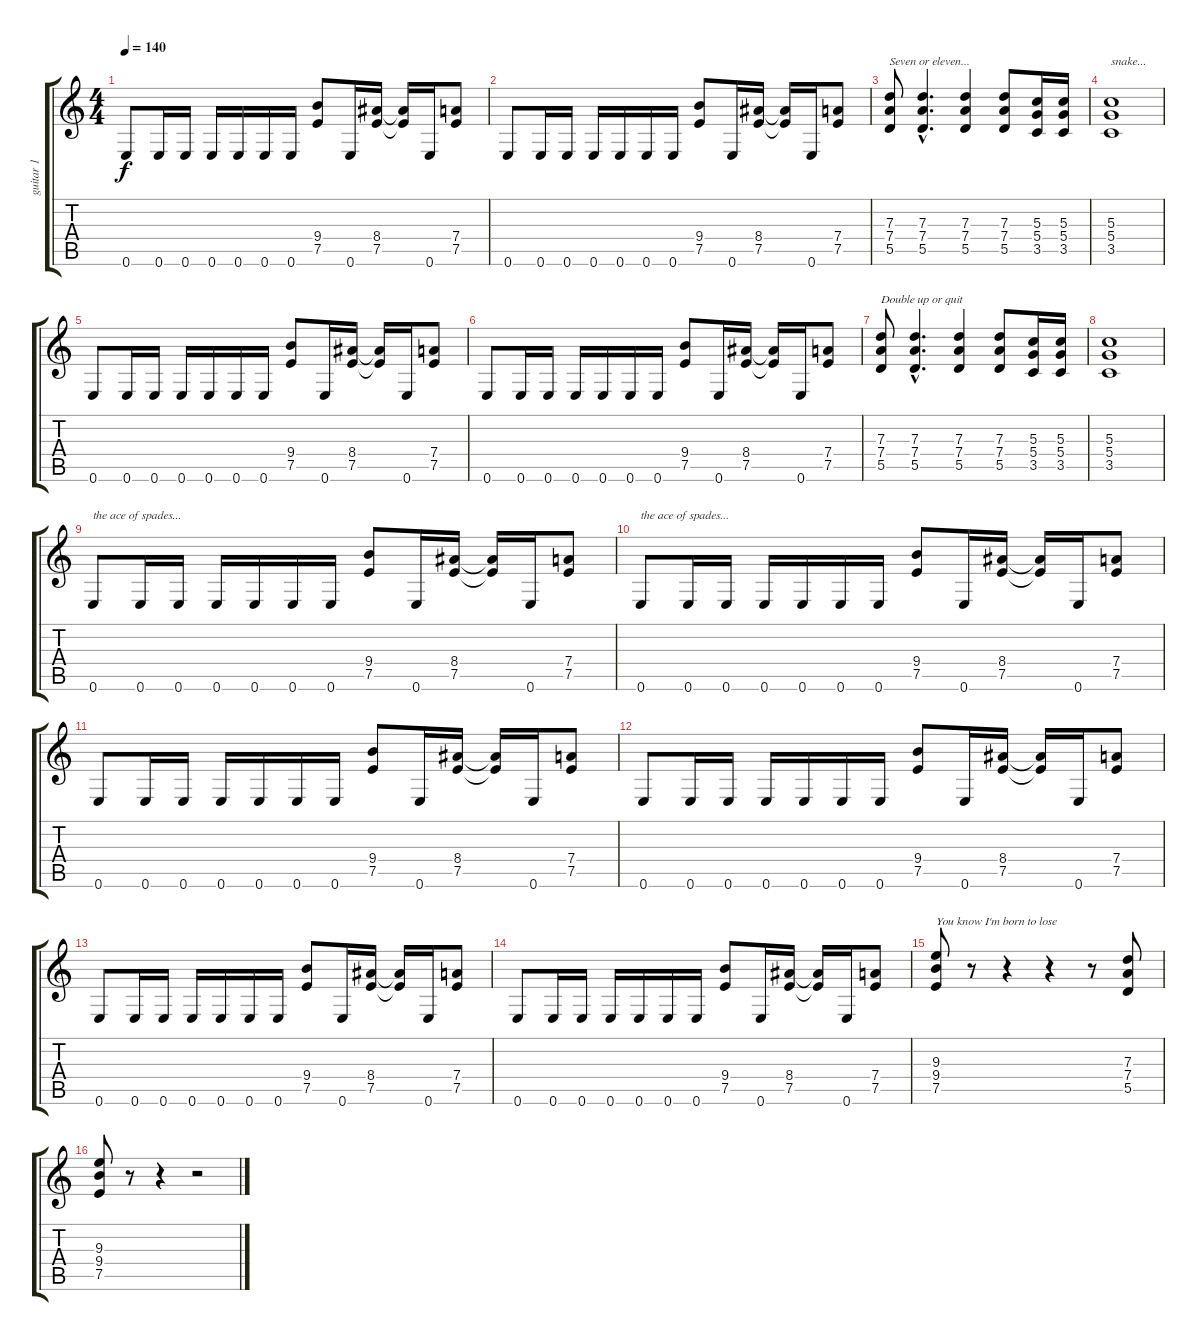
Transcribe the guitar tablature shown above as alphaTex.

\track ("guitar 1" "guitar 1") {instrument distortionguitar}
\staff {score tabs}
\tuning (E4 B3 G3 D3 A2 E2) {hide}
\ts (4 4)
\tempo 140
\clef g2
\ks c
0.6.8{dy f} 0.6.16 0.6.16 0.6.16 0.6.16 0.6.16 0.6.16 (9.4 7.5).8 0.6.16 (8.4 7.5).16 (8.4{t} 7.5{t}).16 0.6.16 (7.4 7.5).8 |
0.6.8 0.6.16 0.6.16 0.6.16 0.6.16 0.6.16 0.6.16 (9.4 7.5).8 0.6.16 (8.4 7.5).16 (8.4{t} 7.5{t}).16 0.6.16 (7.4 7.5).8 |
(7.3 7.4 5.5).8{txt "Seven or eleven..."} (7.3{hac} 7.4{hac} 5.5{hac}).4{d} (7.3 7.4 5.5).4 (7.3 7.4 5.5).8 (5.3 5.4 3.5).16 (5.3 5.4 3.5).16 |
(5.3 5.4 3.5).1{txt "snake..."} |
0.6.8 0.6.16 0.6.16 0.6.16 0.6.16 0.6.16 0.6.16 (9.4 7.5).8 0.6.16 (8.4 7.5).16 (8.4{t} 7.5{t}).16 0.6.16 (7.4 7.5).8 |
0.6.8 0.6.16 0.6.16 0.6.16 0.6.16 0.6.16 0.6.16 (9.4 7.5).8 0.6.16 (8.4 7.5).16 (8.4{t} 7.5{t}).16 0.6.16 (7.4 7.5).8 |
(7.3 7.4 5.5).8{txt "Double up or quit"} (7.3{hac} 7.4{hac} 5.5{hac}).4{d} (7.3 7.4 5.5).4 (7.3 7.4 5.5).8 (5.3 5.4 3.5).16 (5.3 5.4 3.5).16 |
(5.3 5.4 3.5).1 |
0.6.8{txt "the ace of spades..."} 0.6.16 0.6.16 0.6.16 0.6.16 0.6.16 0.6.16 (9.4 7.5).8 0.6.16 (8.4 7.5).16 (8.4{t} 7.5{t}).16 0.6.16 (7.4 7.5).8 |
0.6.8{txt "the ace of spades..."} 0.6.16 0.6.16 0.6.16 0.6.16 0.6.16 0.6.16 (9.4 7.5).8 0.6.16 (8.4 7.5).16 (8.4{t} 7.5{t}).16 0.6.16 (7.4 7.5).8 |
0.6.8 0.6.16 0.6.16 0.6.16 0.6.16 0.6.16 0.6.16 (9.4 7.5).8 0.6.16 (8.4 7.5).16 (8.4{t} 7.5{t}).16 0.6.16 (7.4 7.5).8 |
0.6.8 0.6.16 0.6.16 0.6.16 0.6.16 0.6.16 0.6.16 (9.4 7.5).8 0.6.16 (8.4 7.5).16 (8.4{t} 7.5{t}).16 0.6.16 (7.4 7.5).8 |
0.6.8 0.6.16 0.6.16 0.6.16 0.6.16 0.6.16 0.6.16 (9.4 7.5).8 0.6.16 (8.4 7.5).16 (8.4{t} 7.5{t}).16 0.6.16 (7.4 7.5).8 |
0.6.8 0.6.16 0.6.16 0.6.16 0.6.16 0.6.16 0.6.16 (9.4 7.5).8 0.6.16 (8.4 7.5).16 (8.4{t} 7.5{t}).16 0.6.16 (7.4 7.5).8 |
(9.3 9.4 7.5).8{txt "You know I'm born to lose"} r.8 r.4 r.4 r.8 (7.3 7.4 5.5).8 |
(9.3 9.4 7.5).8 r.8 r.4 r.2
